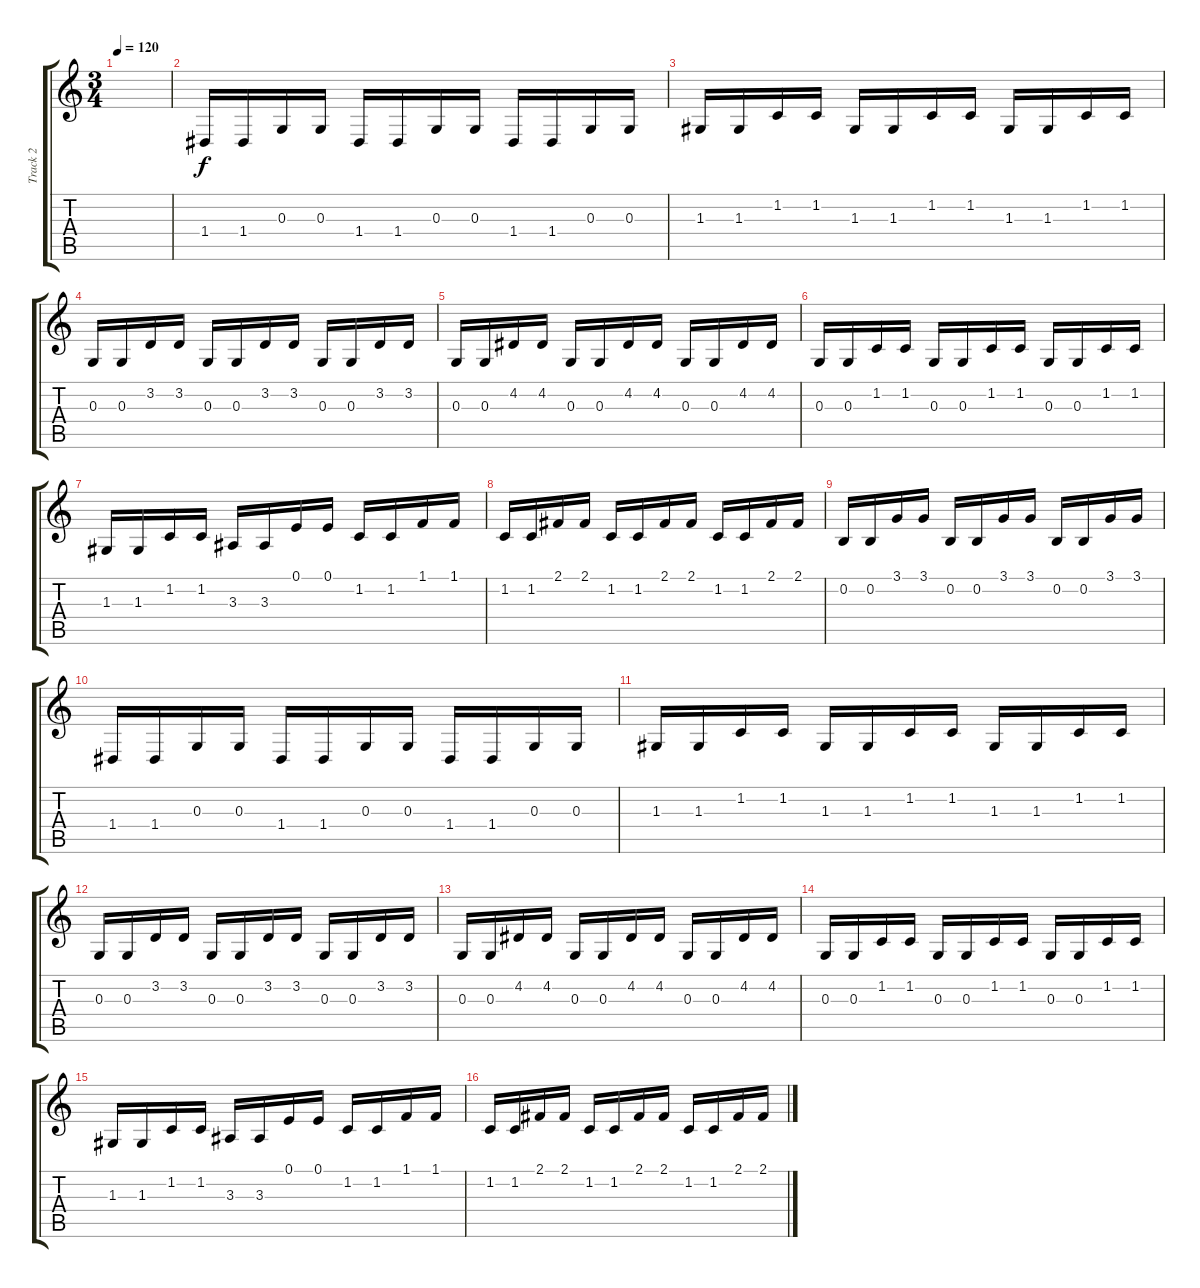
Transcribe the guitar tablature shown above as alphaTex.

\track ("Track 2" "Track 2") {instrument cello}
\staff {score tabs}
\tuning (E4 B3 G3 D3 A2 E2) {hide}
\ts (3 4)
\tempo 120
\clef g2
\ks c
|
1.4.16 1.4.16 0.3.16 0.3.16 1.4.16 1.4.16 0.3.16 0.3.16 1.4.16 1.4.16 0.3.16 0.3.16 |
1.3.16 1.3.16 1.2.16 1.2.16 1.3.16 1.3.16 1.2.16 1.2.16 1.3.16 1.3.16 1.2.16 1.2.16 |
0.3.16 0.3.16 3.2.16 3.2.16 0.3.16 0.3.16 3.2.16 3.2.16 0.3.16 0.3.16 3.2.16 3.2.16 |
0.3.16 0.3.16 4.2.16 4.2.16 0.3.16 0.3.16 4.2.16 4.2.16 0.3.16 0.3.16 4.2.16 4.2.16 |
0.3.16 0.3.16 1.2.16 1.2.16 0.3.16 0.3.16 1.2.16 1.2.16 0.3.16 0.3.16 1.2.16 1.2.16 |
1.3.16 1.3.16 1.2.16 1.2.16 3.3.16 3.3.16 0.1.16 0.1.16 1.2.16 1.2.16 1.1.16 1.1.16 |
1.2.16 1.2.16 2.1.16 2.1.16 1.2.16 1.2.16 2.1.16 2.1.16 1.2.16 1.2.16 2.1.16 2.1.16 |
0.2.16 0.2.16 3.1.16 3.1.16 0.2.16 0.2.16 3.1.16 3.1.16 0.2.16 0.2.16 3.1.16 3.1.16 |
1.4.16 1.4.16 0.3.16 0.3.16 1.4.16 1.4.16 0.3.16 0.3.16 1.4.16 1.4.16 0.3.16 0.3.16 |
1.3.16 1.3.16 1.2.16 1.2.16 1.3.16 1.3.16 1.2.16 1.2.16 1.3.16 1.3.16 1.2.16 1.2.16 |
0.3.16 0.3.16 3.2.16 3.2.16 0.3.16 0.3.16 3.2.16 3.2.16 0.3.16 0.3.16 3.2.16 3.2.16 |
0.3.16 0.3.16 4.2.16 4.2.16 0.3.16 0.3.16 4.2.16 4.2.16 0.3.16 0.3.16 4.2.16 4.2.16 |
0.3.16 0.3.16 1.2.16 1.2.16 0.3.16 0.3.16 1.2.16 1.2.16 0.3.16 0.3.16 1.2.16 1.2.16 |
1.3.16 1.3.16 1.2.16 1.2.16 3.3.16 3.3.16 0.1.16 0.1.16 1.2.16 1.2.16 1.1.16 1.1.16 |
1.2.16 1.2.16 2.1.16 2.1.16 1.2.16 1.2.16 2.1.16 2.1.16 1.2.16 1.2.16 2.1.16 2.1.16
